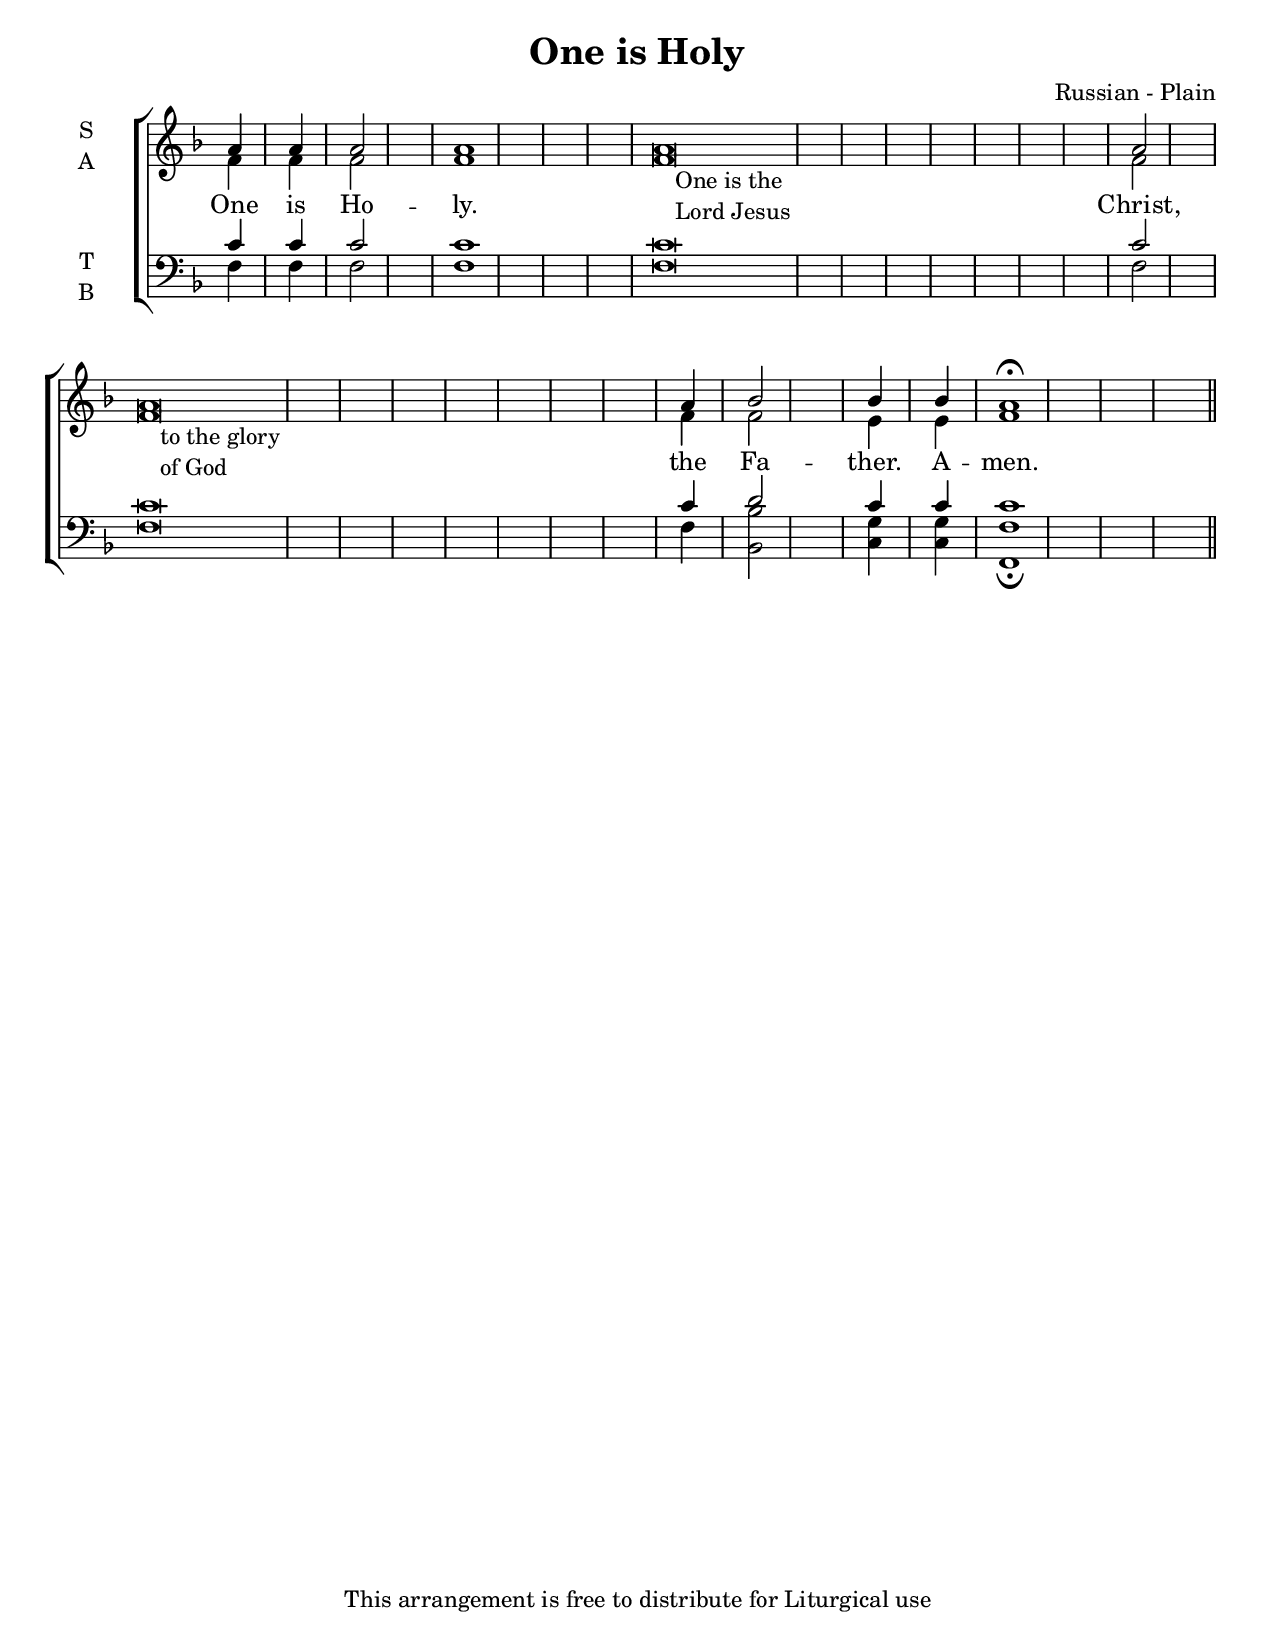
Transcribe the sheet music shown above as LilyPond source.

\version "2.18.2"
#(set-default-paper-size "letter")

\header {
  title = "One is Holy"
  subtitle = ""
  subsubtitle = ""
  piece = ""
  composer = "Russian - Plain"
  arranger = ""
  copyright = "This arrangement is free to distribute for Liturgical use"
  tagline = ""
}

\version "2.18.2"

% Provide an easy way to group a bunch of text together on a breve
% http://lilypond.org/doc/v2.18/Documentation/notation/working-with-ancient-music_002d_002dscenarios-and-solutions
recite = \once \override LyricText.self-alignment-X = #-1

\defineBarLine "invisible" #'("" "" "")
global = {
  \time 1/4 % Not used, Time_signature_engraver is removed from layout
  \key f \major
  \set Timing.defaultBarType = "invisible" %% Only put bar lines where I say
}

lyrtxt = \lyricmode {
  One is Ho -- ly. \bar"|"
  \recite"" Christ, \bar"|" % Positioned text in melody goes at recited quotes
  \recite"" the Fa -- ther. A -- men.
}

soprano = \relative g' {
  \global % Leave these here for key to display
  \textLengthOn
  a4 a a2 a1
  a\breve_\markup{\hspace #2 \column{ \line{One is the}
                                      \line{Lord Jesus}}} a2
  a\breve_\markup{\hspace #2 \column{ \line{to the glory}
                                      \line{of God}}} a4 bes2 bes4 bes a1 \fermata \bar"||"
}

alto = \relative g' {
  \global % Leave these here for key to display
  f4 f f2 f1
  f\breve f2
  f\breve f4 f2 e4 e f1
}

tenor = \relative c' {
  \global % Leave these here for key to display
  c4 c c2 c1
  c\breve c2
  c\breve c4 d2 c4 c c1
}


bass = \relative c {
  \global % Leave these here for key to display
  f4 f f2 f1
  f\breve f2
  f\breve f4 <bes bes,>2 <g c,>4 <g c,>4 <f f,>1 \fermata
}

\score {
  \new ChoirStaff <<
    \new Staff \with {
      midiInstrument = "choir aahs"
      instrumentName = \markup \center-column { S A }
    } <<
      \new Voice = "soprano" { \voiceOne \soprano }
      \new Voice = "alto" { \voiceTwo \alto }
    >>
    \new Lyrics \with {
      \override VerticalAxisGroup #'staff-affinity = #CENTER
    } \lyricsto "soprano" \lyrtxt

    \new Staff \with {
      midiInstrument = "choir aahs"
      instrumentName = \markup \center-column { T B }
    } <<
      \clef bass
      \new Voice = "tenor" { \voiceOne \tenor }
      \new Voice = "bass" { \voiceTwo \bass }
    >>
  >>
  \layout {
    \context {
      \Staff
      \remove "Time_signature_engraver"
    }
    \context {
      \Score
      \omit BarNumber
    }
  }
  \midi { \tempo 4 = 200
          \context {
            \Voice
            \remove "Dynamic_performer"
    }
  }
}

